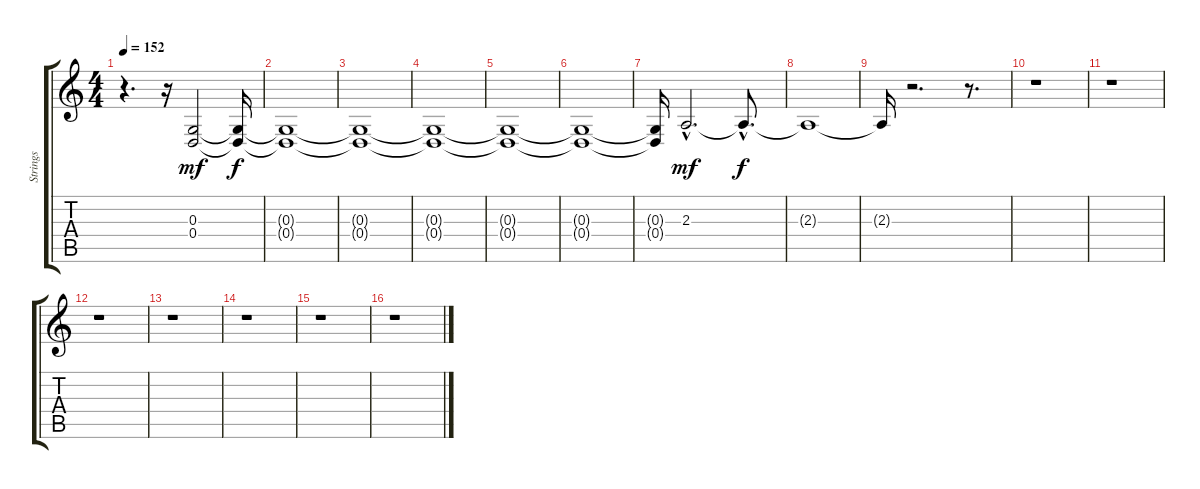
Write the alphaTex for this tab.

\track ("Strings" "Strings") {instrument stringensemble2}
\staff {score tabs}
\tuning (E4 B3 G3 D3 A2 E2) {hide}
\ts (4 4)
\tempo 152
\clef g2
\ks c
r.4{d dy mf instrument stringensemble2} r.16 (0.3 0.4).2{volume 1} (0.3{t} 0.4{t}).16{dy f} |
(0.3{t} 0.4{t}).1 |
(0.3{t} 0.4{t}).1 |
(0.3{t} 0.4{t}).1 |
(0.3{t} 0.4{t}).1 |
(0.3{t} 0.4{t}).1 |
(0.3{t} 0.4{t}).16 2.3{hac}.2{d dy mf volume 7} 2.3{hac t}.8{d dy f} |
2.3{t}.1 |
2.3{t}.16 r.2{d} r.8{d} |
r.1 |
r.1 |
r.1 |
r.1 |
r.1 |
r.1 |
r.1
